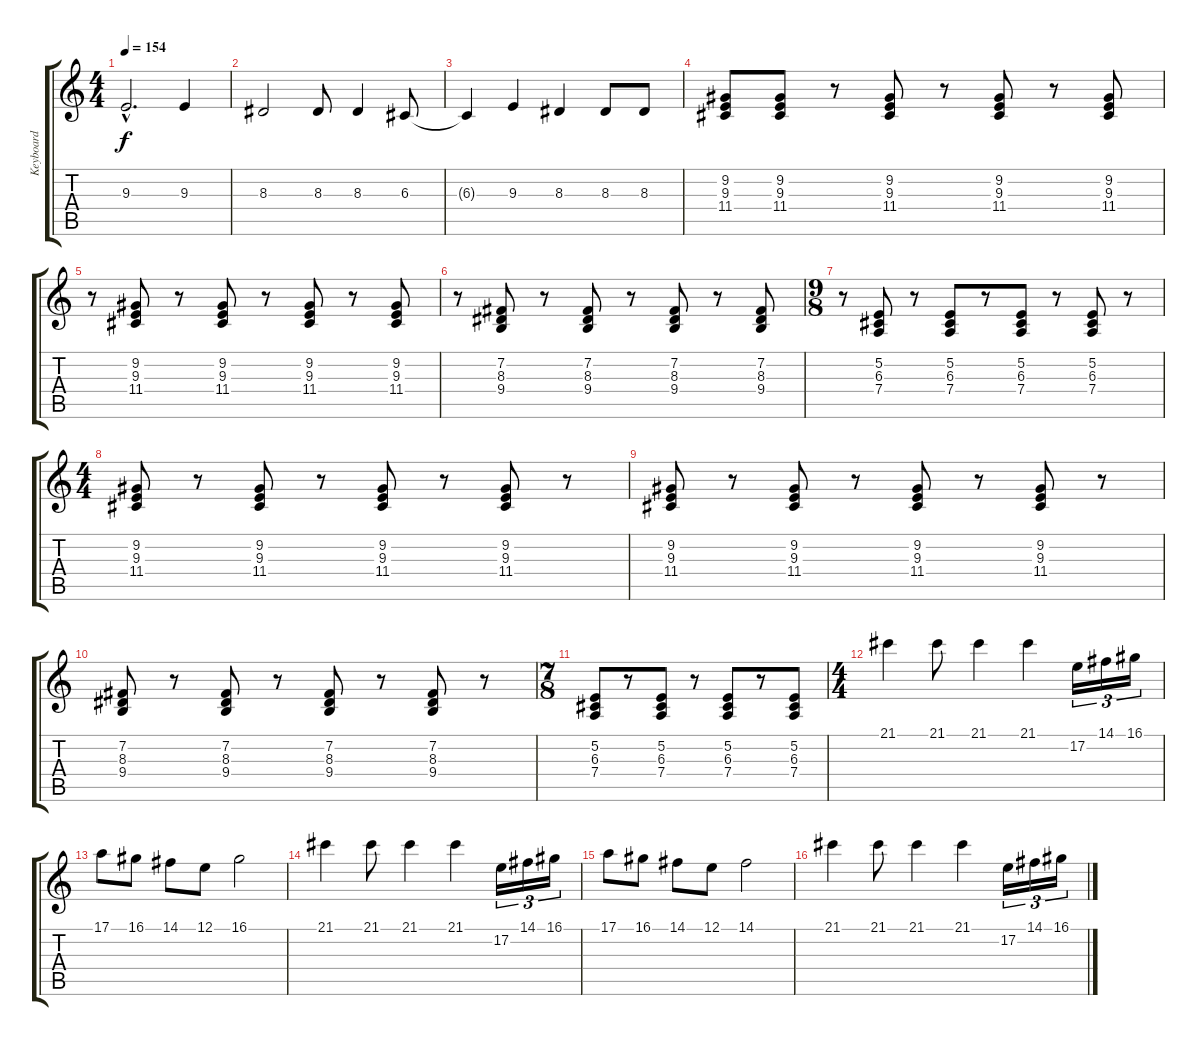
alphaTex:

\track ("Keyboard" "Keyboard") {instrument pad4choir}
\staff {score tabs}
\tuning (E4 B3 G3 D3 A2 E2) {hide}
\ts (4 4)
\tempo 154
\clef g2
\ks c
9.3{hac t}.2{d dy f} 9.3.4 |
8.3.2 8.3.8 8.3.4 6.3.8 |
6.3{t}.4 9.3.4 8.3.4 8.3.8 8.3.8 |
(9.2 9.3 11.4).8 (9.2 9.3 11.4).8 r.8 (9.2 9.3 11.4).8 r.8 (9.2 9.3 11.4).8 r.8 (9.2 9.3 11.4).8 |
r.8 (9.2 9.3 11.4).8 r.8 (9.2 9.3 11.4).8 r.8 (9.2 9.3 11.4).8 r.8 (9.2 9.3 11.4).8 |
r.8 (7.2 8.3 9.4).8 r.8 (7.2 8.3 9.4).8 r.8 (7.2 8.3 9.4).8 r.8 (7.2 8.3 9.4).8 |
\ts (9 8)
r.8 (5.2 6.3 7.4).8 r.8 (5.2 6.3 7.4).8 r.8 (5.2 6.3 7.4).8 r.8 (5.2 6.3 7.4).8 r.8 |
\ts (4 4)
(9.2 9.3 11.4).8 r.8 (9.2 9.3 11.4).8 r.8 (9.2 9.3 11.4).8 r.8 (9.2 9.3 11.4).8 r.8 |
(9.2 9.3 11.4).8 r.8 (9.2 9.3 11.4).8 r.8 (9.2 9.3 11.4).8 r.8 (9.2 9.3 11.4).8 r.8 |
(7.2 8.3 9.4).8 r.8 (7.2 8.3 9.4).8 r.8 (7.2 8.3 9.4).8 r.8 (7.2 8.3 9.4).8 r.8 |
\ts (7 8)
(5.2 6.3 7.4).8 r.8 (5.2 6.3 7.4).8 r.8 (5.2 6.3 7.4).8 r.8 (5.2 6.3 7.4).8 |
\ts (4 4)
21.1.4 21.1.8 21.1.4 21.1.4 17.2.16{tu (3 2)} 14.1.16{tu (3 2)} 16.1.16{tu (3 2)} |
17.1.8 16.1.8 14.1.8 12.1.8 16.1.2 |
21.1.4 21.1.8 21.1.4 21.1.4 17.2.16{tu (3 2)} 14.1.16{tu (3 2)} 16.1.16{tu (3 2)} |
17.1.8 16.1.8 14.1.8 12.1.8 14.1.2 |
21.1.4 21.1.8 21.1.4 21.1.4 17.2.16{tu (3 2)} 14.1.16{tu (3 2)} 16.1.16{tu (3 2)}
